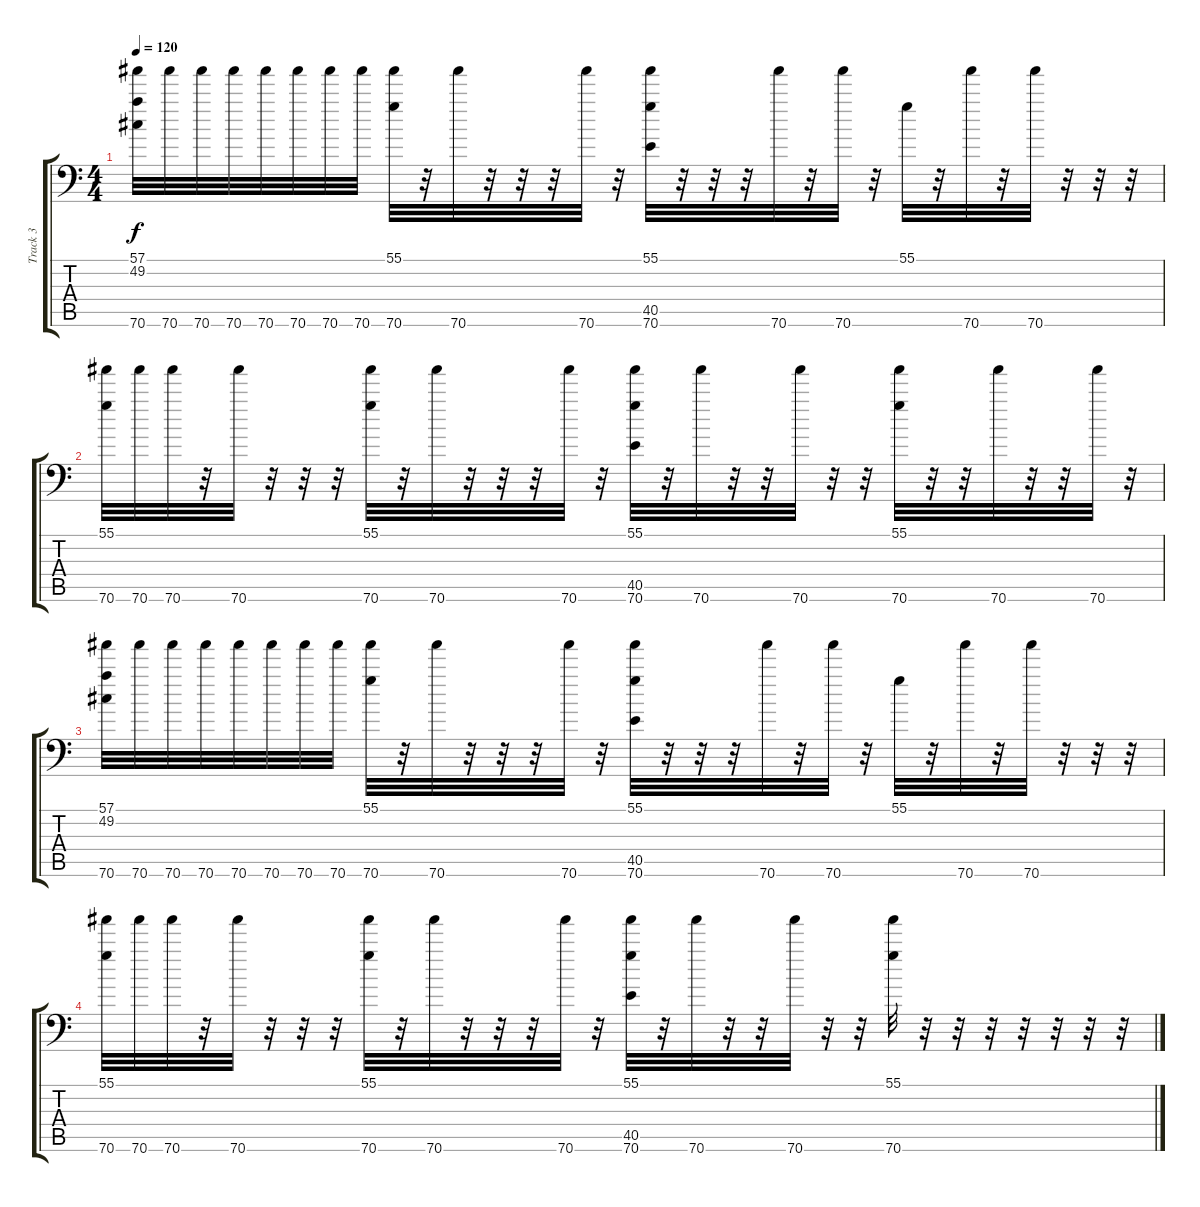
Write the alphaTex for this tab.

\track ("Track 3" "Track 3") {instrument acousticgrandpiano}
\staff {score tabs}
\tuning (C-1 C-1 C-1 C-1 C-1 C-1) {hide}
\ts (4 4)
\tempo 120
\clef f4
\ks c
(57.1 49.2 70.6).32{dy f} 70.6.32 70.6.32 70.6.32 70.6.32 70.6.32 70.6.32 70.6.32 (55.1 70.6).32 r.32 70.6.32 r.32 r.32 r.32 70.6.32 r.32 (55.1 40.5 70.6).32 r.32 r.32 r.32 70.6.32 r.32 70.6.32 r.32 55.1.32 r.32 70.6.32 r.32 70.6.32 r.32 r.32 r.32 |
(55.1 70.6).32 70.6.32 70.6.32 r.32 70.6.32 r.32 r.32 r.32 (55.1 70.6).32 r.32 70.6.32 r.32 r.32 r.32 70.6.32 r.32 (55.1 40.5 70.6).32 r.32 70.6.32 r.32 r.32 70.6.32 r.32 r.32 (55.1 70.6).32 r.32 r.32 70.6.32 r.32 r.32 70.6.32 r.32 |
(57.1 49.2 70.6).32 70.6.32 70.6.32 70.6.32 70.6.32 70.6.32 70.6.32 70.6.32 (55.1 70.6).32 r.32 70.6.32 r.32 r.32 r.32 70.6.32 r.32 (55.1 40.5 70.6).32 r.32 r.32 r.32 70.6.32 r.32 70.6.32 r.32 55.1.32 r.32 70.6.32 r.32 70.6.32 r.32 r.32 r.32 |
(55.1 70.6).32 70.6.32 70.6.32 r.32 70.6.32 r.32 r.32 r.32 (55.1 70.6).32 r.32 70.6.32 r.32 r.32 r.32 70.6.32 r.32 (55.1 40.5 70.6).32 r.32 70.6.32 r.32 r.32 70.6.32 r.32 r.32 (55.1 70.6).32 r.32 r.32 r.32 r.32 r.32 r.32 r.32
